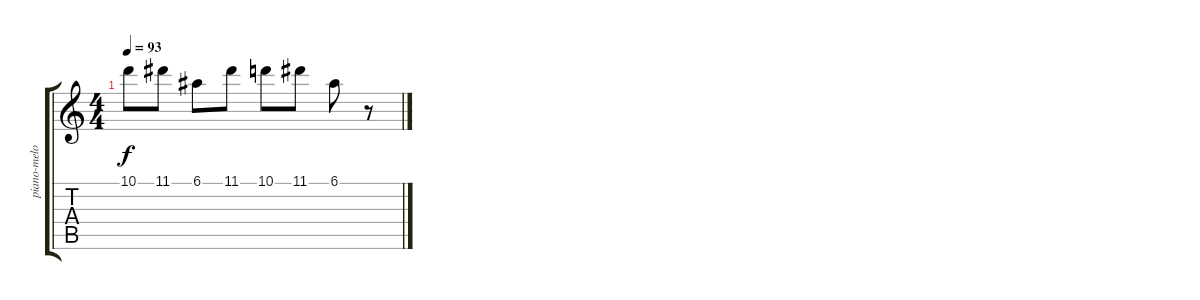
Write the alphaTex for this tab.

\track ("piano-melody" "piano-melo") {instrument acousticgrandpiano}
\staff {score tabs}
\tuning (E5 B4 G4 D4 A3 E3) {hide}
\ts (4 4)
\tempo 93
\clef g2
\ks c
10.1.8{dy f} 11.1.8 6.1.8 11.1.8 10.1.8 11.1.8 6.1.8 r.8
